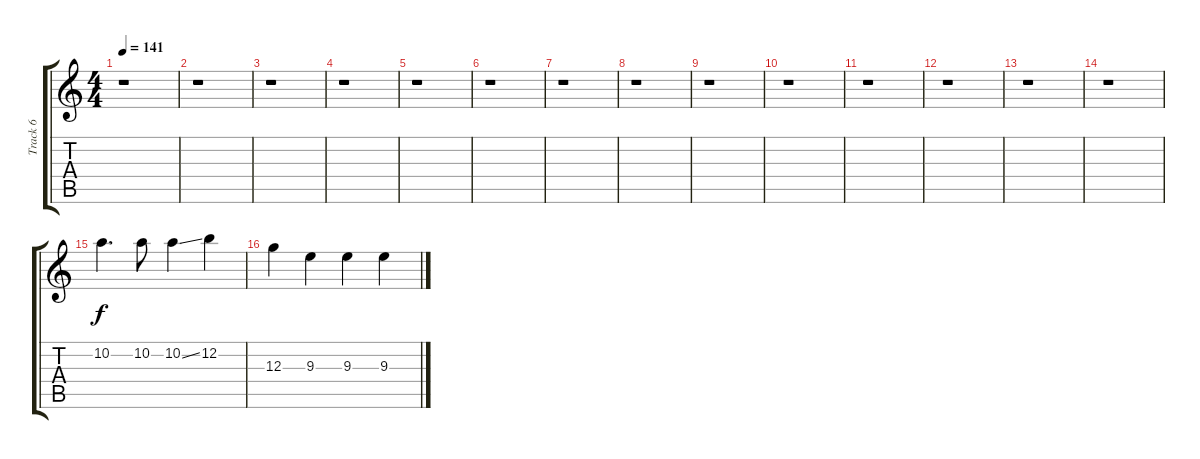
\track ("Track 6" "Track 6") {instrument distortionguitar}
\staff {score tabs}
\tuning (E4 B3 G3 D3 A2 D2) {hide}
\ts (4 4)
\tempo 141
\clef g2
\ks c
r.1{dy f} |
r.1 |
r.1 |
r.1 |
r.1 |
r.1 |
r.1 |
r.1 |
r.1 |
r.1 |
r.1 |
r.1 |
r.1 |
r.1 |
10.2.4{d} 10.2.8 10.2{ss}.4 12.2.4 |
12.3.4 9.3.4 9.3.4 9.3.4
